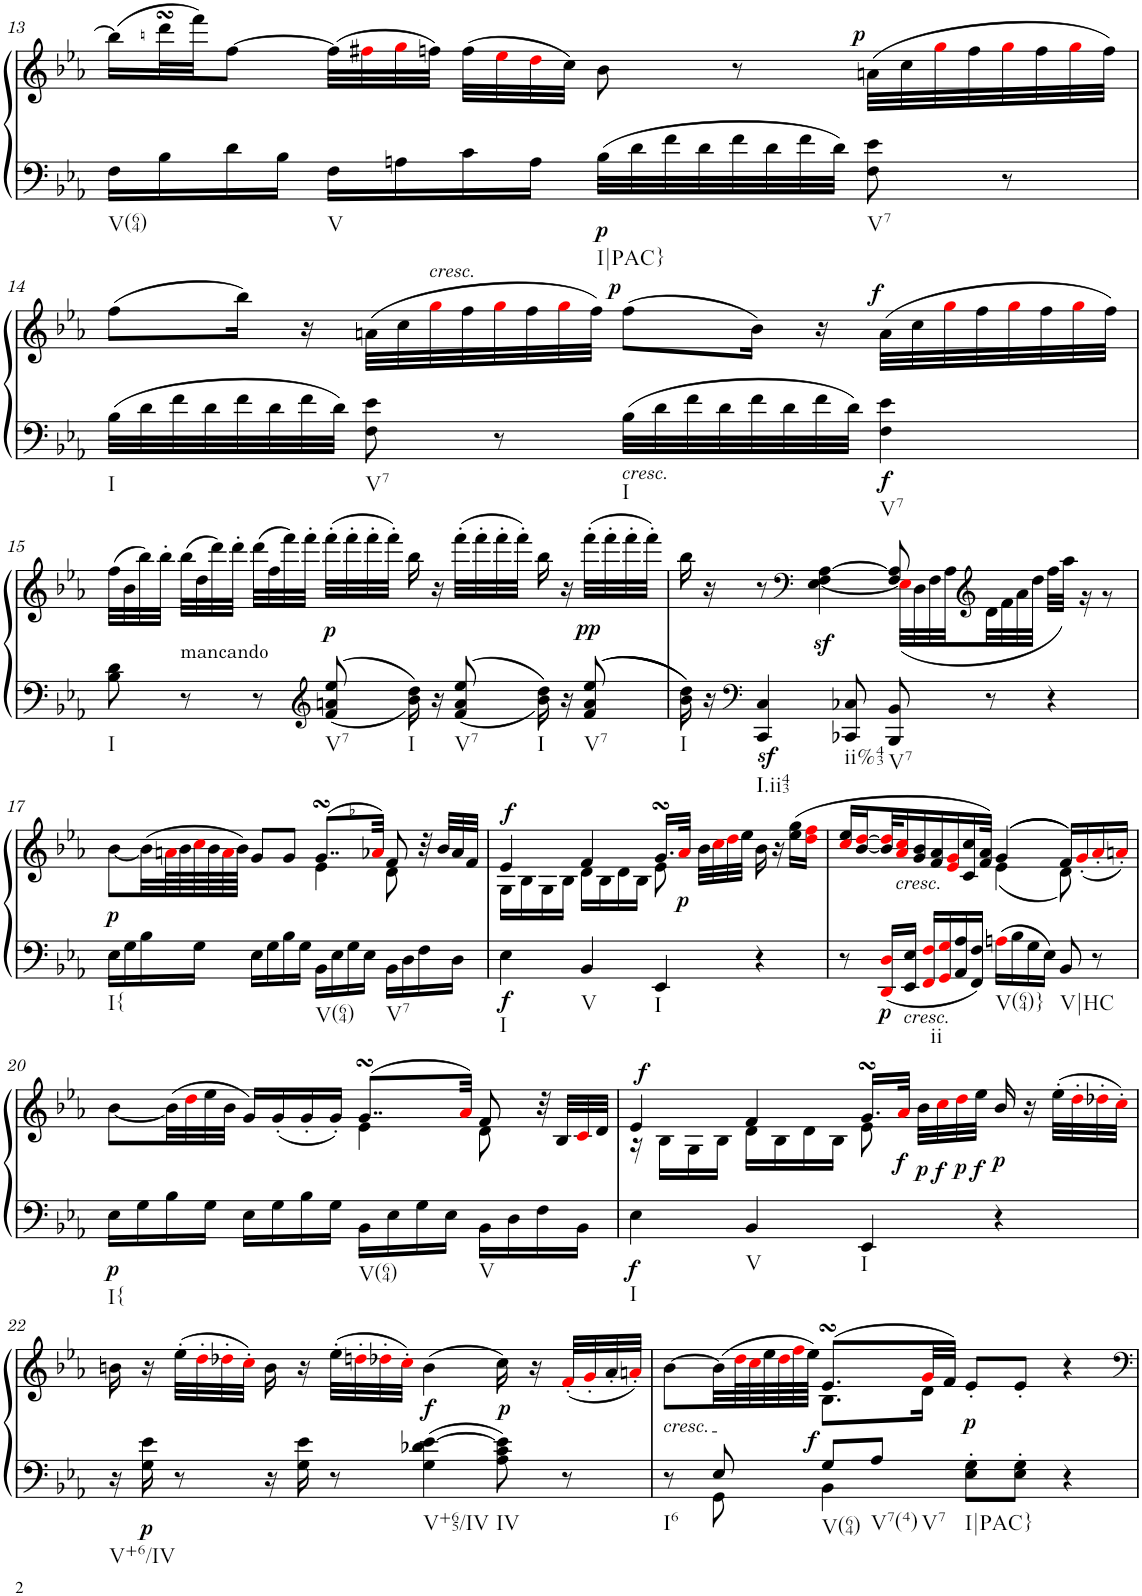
**kern	**kern	**dynam
*part1	*part1	*part1
*staff2	*staff1	*staff1/2
*I"Piano	*	*
*I'Pno.	*	*
!!LO:PB:g=z
*clefF4	*clefG2	*
*k[b-e-a-]	*k[b-e-a-]	*
*M4/4	*M4/4	*
*met(c)	*met(c)	*
=13	=13	=13
!LO:TX:b:t=V(64)	!	!
16F\LL	(16bb-\LL]	.
16B-\	32dddsSsS\L	.
.	32fff\JJ)	.
16d\	[8ff\J	.
16B-\JJ	.	.
!LO:TX:b:t=V	!	!
16F\LL	(32ff\LLL]	.
.	32ff#Xi\	.
16An\	32ggi\	.
.	32ffn\JJJ)	.
16c\	(32ff\LLL	.
.	32ee-i\	.
16A\JJ	32ddi\	.
.	32cc\JJJ)	.
!LO:TX:b:t=I|PAC}	!	!
!	!	!LO:DY:b=2
32B-\LLL	8b-\	p
32d\	.	.
32f\	.	.
32d\	.	.
32f\	8r	.
32d\	.	.
32f\	.	.
32d\JJJ	.	.
!LO:TX:b:t=V7	!	!
!	!	!LO:DY:a
8F\ 8e-\	(32an\LLL	p
.	32cc\	.
.	32ggi\	.
.	32ff\	.
8r	32ggi\	.
.	32ff\	.
.	32ggi\	.
.	32ff\JJJ)	.
!!LO:LB:g=z
=14	=14	=14
!LO:TX:b:t=I	!	!
32B-\LLL	(8ff\L	.
32d\	.	.
32f\	.	.
32d\	.	.
32f\	16bb-\Jk)	.
32d\	.	.
32f\	16r	.
32d\JJJ	.	.
!LO:TX:b:t=V7	!	!
8F\ 8e-\	(32an\LLL	.
.	32cc\	.
!	!LO:TX:a:i:t=cresc.	!
.	32ggi\	.
.	32ff\	.
8r	32ggi\	.
.	32ff\	.
.	32ggi\	.
.	32ff\JJJ)	.
!LO:TX:b:i:t=cresc.	!	!
!LO:TX:b:t=I	!	!
!	!	!LO:DY:a
32B-\LLL	(8ff\L	p
32d\	.	.
32f\	.	.
32d\	.	.
32f\	16b-\Jk)	.
32d\	.	.
32f\	16r	.
32d\JJJ	.	.
!LO:TX:b:t=V7	!	!
!	!	!LO:DY:b=2
!	!	!LO:DY:n=1:a
4F\ 4e-\	(32a\LLL	f f
.	32cc\	.
.	32ggi\	.
.	32ff\	.
.	32ggi\	.
.	32ff\	.
.	32ggi\	.
.	32ff\JJJ)	.
!!LO:LB:g=z
=15	=15	=15
!LO:TX:b:t=I	!	!
8B-\ 8d\	(32ff\LLL	.
.	32b-\	.
.	32bb-\)	.
.	32bb-'\JJJ	.
!LO:TX:a:t=mancando	!	!
8r	(32bb-\LLL	.
.	32dd\	.
.	32ddd\)	.
.	32ddd'\JJJ	.
8r	(32ddd\LLL	.
.	32ff\	.
.	32fff\)	.
.	32fff'\JJJ	.
*clefG2	*	*
!LO:TX:b:t=V7	!	!
!	!	!LO:DY:b
8f/ 8an/ 8ee-/	(32fff'\LLL	p
.	32fff'\	.
.	32fff'\	.
.	32fff'\JJJ)	.
!LO:TX:b:t=I	!	!
16b-\ 16dd\	16bb-\	.
16r	16r	.
!LO:TX:b:t=V7	!	!
8f/ 8a/ 8ee-/	(32fff'\LLL	.
.	32fff'\	.
.	32fff'\	.
.	32fff'\JJJ)	.
!LO:TX:b:t=I	!	!
16b-\ 16dd\	16bb-\	.
16r	16r	.
!LO:TX:b:t=V7	!	!
!	!	!LO:DY:b
8f/ 8a/ 8ee-/	(32fff'\LLL	pp
.	32fff'\	.
.	32fff'\	.
.	32fff'\JJJ)	.
=16	=16	=16
*	*^	*
!LO:TX:b:t=I	!	!	!
16b-\ 16dd\	16bb-\	2ryy	.
16r	16r	.	.
*clefF4	*	*	*
!LO:TX:b:t=I.ii43	!	!	!
4CC/z< 4C/z<	8r	.	.
*	*clefF4	*	*
!	!	!	!LO:DY:b
.	[4E-\ 4F\ [4A-\	.	sf
!LO:TX:b:t=ii%43	!	!	!
8CC-X/ 8C-X/	.	.	.
!LO:TX:b:t=V7	!	!	!
8BBB-/ 8BB-/	8F/ 8A-/]	(32E-i\LLL]	.
.	.	32D\	.
.	.	32F\	.
.	.	32A-\	.
*	*clefG2	*	*
8r	4ryy	32d\	.
.	.	32f\	.
.	.	32a-\	.
.	.	32dd\JJJ	.
4r	.	32ff\LLL	.
.	.	32aa-\JJJ)	.
.	.	16r	.
.	8ryy	8r	.
!!LO:LB:g=z	!!
=17	=17	=17	=17
!LO:TX:b:t=I{	!	!	!
!	!	!	!LO:DY:b
16E-\LL	[<8b-\L	2ryy	p
16G\	.	.	.
16B-\	(32b-\LL]	.	.
.	64ani\L	.	.
.	64b-\	.	.
16G\JJ	64cci\	.	.
.	64b-\	.	.
.	64ai\	.	.
.	64b-\JJJJ)	.	.
16E-\LL	8g/L	.	.
16G\	.	.	.
16B-\	8g/J	.	.
16G\JJ	.	.	.
!LO:TX:b:t=V(64)	!	!	!
16BB-\LL	(8..gsSsS/L	4e-\	.
16E-\	.	.	.
16G\	.	.	.
16E-\JJ	.	.	.
.	32a-Xi/Jkk)	.	.
!LO:TX:b:t=V7	!	!	!
16BB-\LL	8f/	8d\	.
16D\	.	.	.
16F\	32r	8ryy	.
.	32b-/LLL	.	.
16D\JJ	32a-/	.	.
.	32f/JJJ	.	.
=18	=18	=18	=18
!LO:TX:b:t=I	!	!	!
!	!	!	!LO:DY:b=2
!	!	!	!LO:DY:n=1:a
4E-\	4e-/	16G\LL	f f
.	.	16B-\	.
.	.	16G\	.
.	.	16B-\JJ	.
!LO:TX:b:t=V	!	!	!
4BB-/	4f/	16d\LL	.
.	.	16B-\	.
.	.	16d\	.
.	.	16B-\JJ	.
!LO:TX:b:t=I	!	!	!
4EE-/	16.gsSsS/LL	8e-\	.
!	!	!	!LO:DY:n=2:b
.	32a-i/JJk	.	p
.	32b-\LLL	8ryy	.
.	32cci\	.	.
.	32ddi\	.	.
.	32ee-\JJJ	.	.
4r	16b-\	4ryy	.
.	16r	.	.
.	(>16ee-\ 16gg\LL	.	.
.	16ddi\ 16ffi\JJ	.	.
=19	=19	=19	=19
8r	16cci/ 16ee-/LL	2ryy	.
.	[16b-/ [16ddi/	.	.
!	!	!	!LO:DY:b=2
16DDi/ 16Di/LL	32b-/] 32ddi/]K	.	p
!	!LO:TX:b:i:t=cresc.	!	!
.	16a-i/ 16cci/	.	.
!LO:TX:b:i:t=cresc.	!	!	!
16EE-/ 16E-/JJ	.	.	.
.	16g/ 16b-/	.	.
!LO:TX:b:t=ii	!	!	!
16FFi/ 16Fi/LL	.	.	.
.	16f/ 16a-/	.	.
16GGi/ 16Gi/	.	.	.
.	16e-i/ 16gi/	.	.
16AA-/ 16A-/	.	.	.
.	16c/ 16cc/	.	.
16FF/ 16F/JJ	.	.	.
.	32f/ 32a-/JJk)	.	.
!LO:TX:b:t=V(64)}	!	!	!
16Ani\LL	((4g/	(4e-\	.
16B-\	.	.	.
16G\	.	.	.
16E-\JJ	.	.	.
!LO:TX:b:t=V|HC	!	!	!
8BB-/	16f/LL))	8d\)	.
.	(<16g'<i/	.	.
8r	16a-'<i/	8ryy	.
.	16an'<i/JJ)	.	.
!!LO:LB:g=z	!!
=20	=20	=20	=20
!LO:TX:b:t=I{	!	!	!
!	!	!	!LO:DY:b=2
16E-\LL	[<8b-\L	2ryy	p
16G\	.	.	.
16B-\	(32b-\LL]	.	.
.	32ddi\	.	.
16G\JJ	32ee-\	.	.
.	32b-\JJJ	.	.
16E-\LL	16g/LL)	.	.
16G\	(<16g'</	.	.
16B-\	16g'</	.	.
16G\JJ	16g'</JJ)	.	.
!LO:TX:b:t=V(64)	!	!	!
16BB-\LL	(8..gsSsS/L	4e-\	.
16E-\	.	.	.
16G\	.	.	.
16E-\JJ	.	.	.
.	32a-i/Jkk)	.	.
!LO:TX:b:t=V	!	!	!
16BB-\LL	8f/	8d\	.
16D\	.	.	.
16F\	32r	8ryy	.
.	32B-/LLL	.	.
16BB-\JJ	32ci/	.	.
.	32d/JJJ	.	.
=21	=21	=21	=21
!LO:TX:b:t=I	!	!	!
!	!	!	!LO:DY:b=2
!	!	!	!LO:DY:n=1:a
4E-\	4e-/	16r	f f
.	.	16B-\LL	.
.	.	16G\	.
.	.	16B-\JJ	.
!LO:TX:b:t=V	!	!	!
4BB-/	4f/	16d\LL	.
.	.	16B-\	.
.	.	16d\	.
.	.	16B-\JJ	.
!LO:TX:b:t=I	!	!	!
4EE-/	16.gsSsS/LL	8e-\	.
!	!	!	!LO:DY:n=2:b
.	32a-i/JJk	.	f
!	!	!	!LO:DY:n=3:b
.	32b-\LLL	8ryy	p
!	!	!	!LO:DY:n=4:b
.	32cci\	.	f
!	!	!	!LO:DY:n=5:b
.	32ddi\	.	p
!	!	!	!LO:DY:n=6:b
.	32ee-\JJJ	.	f
!	!	!	!LO:DY:n=7:b
4r	16b-/	4ryy	p
.	16r	.	.
.	(>32ee-'>\LLL	.	.
.	32dd'>i\	.	.
.	32dd-X'>i\	.	.
.	32cc'>i\JJJ)	.	.
*	*v	*v	*
!!LO:LB:g=z
=22	=22	=22
!LO:TX:b:t=V+6/IV	!	!
16r	16bn\	.
!	!	!LO:DY:b=2
16G\ 16e-\	16r	p
8r	(32ee-'\LLL	.
.	32dd'i\	.
.	32dd-X'i\	.
.	32cc'i\JJJ)	.
16r	16b\	.
16G\ 16e-\	16r	.
8r	(32ee-'\LLL	.
.	32ddn'i\	.
.	32dd-X'i\	.
.	32cc'i\JJJ)	.
!LO:TX:b:t=V+65/IV	!	!
!	!	!LO:DY:b
4G\ 4d-X\ [4e-\	(4b\	f
!LO:TX:b:t=IV	!	!
!	!	!LO:DY:b
8A-\ 8c\ 8e-\]	16cc\)	p
.	16r	.
8r	(32f'i/LLL	.
.	32g'i/	.
.	32a-'/	.
.	32an'i/JJJ)	.
=23	=23	=23
*^	*^	*
!	!	!LO:TX:b:i:t=cresc.	!	!
!LO:TX:b:t=I6	!	!	!	!
8r	8ryy	[>8b-\L	4ryy	.
8E-/	8GG\	(32b-\LL]	.	.
.	.	64ddi\L	.	.
.	.	64cci\	.	.
.	.	64ee-\	.	.
.	.	64ddi\	.	.
.	.	64ffi\	.	.
.	.	64ee-\JJJJ)	.	.
!LO:TX:b:t=V(64)	!	!	!	!
!	!	!	!	!LO:DY:b
8G/L	4BB-\	(8.e-sSSs/L	8.B-\L	f
!LO:TX:b:t=V7(4)	!	!	!	!
!LO:TX:b:t=V7	!	!	!	!
8A-/J	.	.	.	.
.	.	32gi/LL	16d\Jk	.
.	.	32f/JJJ)	.	.
!LO:TX:b:t=I|PAC}	!	!	!	!
!	!	!	!	!LO:DY:b
8E-\' 8G\'L	2ryy	8e-'/L	2ryy	p
8E-\' 8G\'J	.	8e-'/J	.	.
4r	.	4r	.	.
*v	*v	*	*	*
*	*v	*v	*
=	=	=
*-	*-	*-
